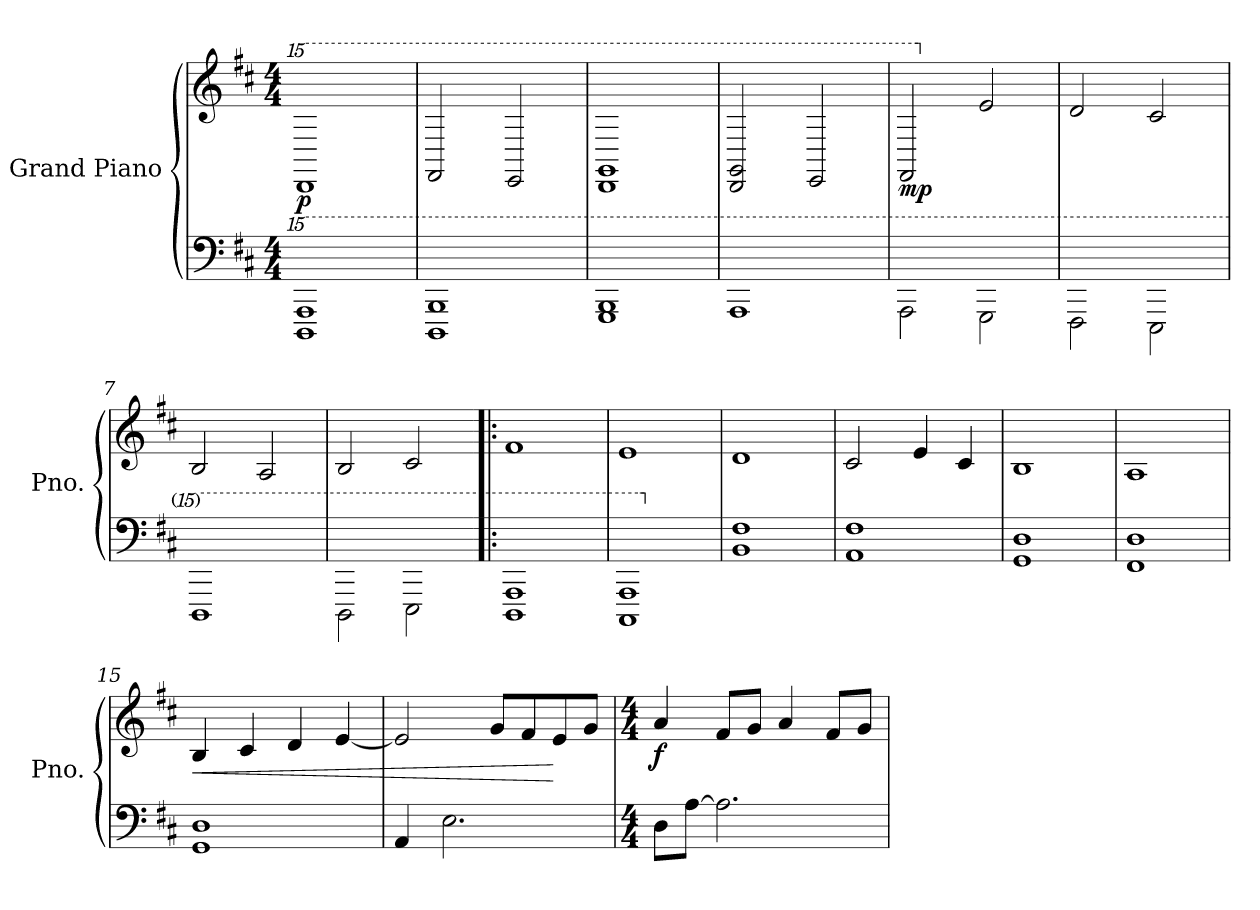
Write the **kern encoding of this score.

**kern	**kern	**dynam
*part1	*part1	*part1
*staff2	*staff1	*staff1/2
*I"Grand Piano	*	*
*I'Pno.	*	*
*clefF4	*clefG2	*
*k[f#c#]	*k[f#c#]	*
*M4/4	*M4/4	*
*MM120	*MM120	*
*15ma	*	*
=1	=1	=1
*^	*	*
*	*	*15ma	*
!	!	!	!LO:DY:b
1A	1D	1d	p
=2	=2	=2	=2
1B	1D	2f#/	.
.	.	2e/	.
*v	*v	*	*
=3	=3	=3
*	*^	*
1G 1B	1g	1d	.
*	*v	*v	*
=4	=4	=4
1A	2d/ 2g/	.
.	2e/	.
=5	=5	=5
!	!	!LO:DY:b
2A\	2f#/	mp
*	*X15ma	*
2G\	2e/	.
=6	=6	=6
2F#\	2d/	.
2E\	2c#/	.
=7	=7	=7
1D	2B/	.
.	2A/	.
=8	=8	=8
2D\	2B/	.
2E\	2c#/	.
=9!|:	=9!|:	=9!|:
*^	*	*
1A	1D	1f#	.
=10	=10	=10	=10
1A	1C#	1e	.
=11	=11	=11	=11
*X15ma	*	*	*
1F#	1BB	1d	.
=12	=12	=12	=12
1F#	1AA	2c#/	.
.	.	4e/	.
.	.	4c#/	.
=13	=13	=13	=13
1D	1GG	1B	.
=14	=14	=14	=14
1D	1FF#	1A	.
!!LO:LB:g=z
=15	=15	=15	=15
!	!	!	!LO:HP:b
1D	1GG	4B/	<
.	.	4c#/	.
.	.	4d/	.
.	.	[4e/	.
*v	*v	*	*
=16	=16	=16
4AA/	2e/]	.
2.E\	.	.
.	8g/L	.
.	8f#/	.
.	8e/	[
.	8g/J	.
=17	=17	=17
*M4/4	*M4/4	*
!	!	!LO:DY:b
8D\L	4a/	f
[8A\J	.	.
2.A\]	8f#/L	.
.	8g/J	.
.	4a/	.
.	8f#/L	.
.	8g/J	.
=	=	=
*-	*-	*-
